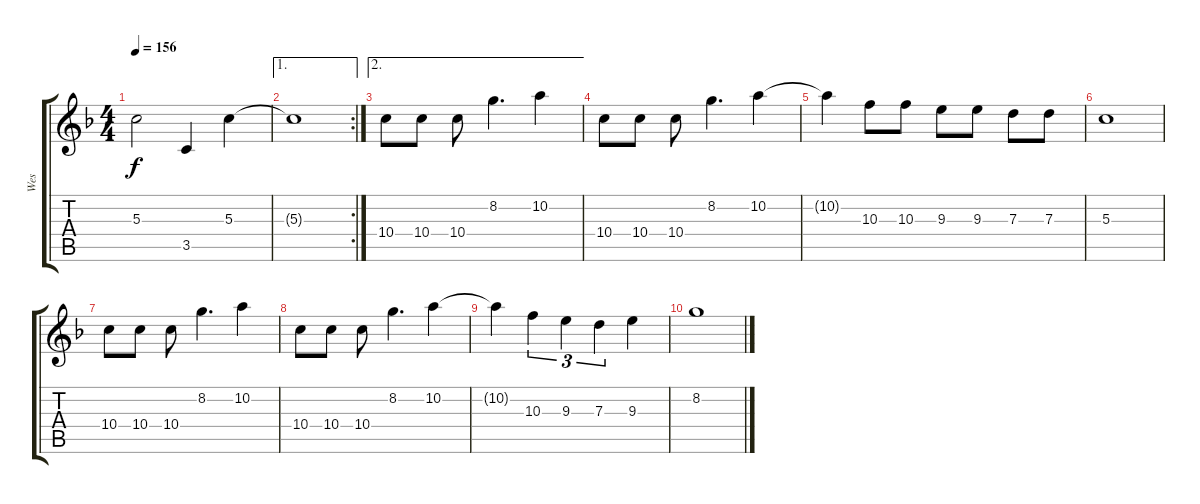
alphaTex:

\track ("Wes" "Wes") {instrument electricguitarjazz}
\staff {score tabs}
\tuning (E4 B3 G3 D3 A2 E2) {hide}
\ts (4 4)
\tempo 156
\clef g2
\ks f
5.3.2{dy f} 3.5.4 5.3.4 |
\ae 1
\rc 2
5.3{t}.1 |
\ae 2
10.4.8 10.4.8 10.4.8 8.2.4{d} 10.2.4 |
10.4.8 10.4.8 10.4.8 8.2.4{d} 10.2.4 |
10.2{t}.4 10.3.8 10.3.8 9.3.8 9.3.8 7.3.8 7.3.8 |
5.3.1 |
10.4.8 10.4.8 10.4.8 8.2.4{d} 10.2.4 |
10.4.8 10.4.8 10.4.8 8.2.4{d} 10.2.4 |
10.2{t}.4 10.3.4{tu (3 2)} 9.3.4{tu (3 2)} 7.3.4{tu (3 2)} 9.3.4 |
8.2.1
